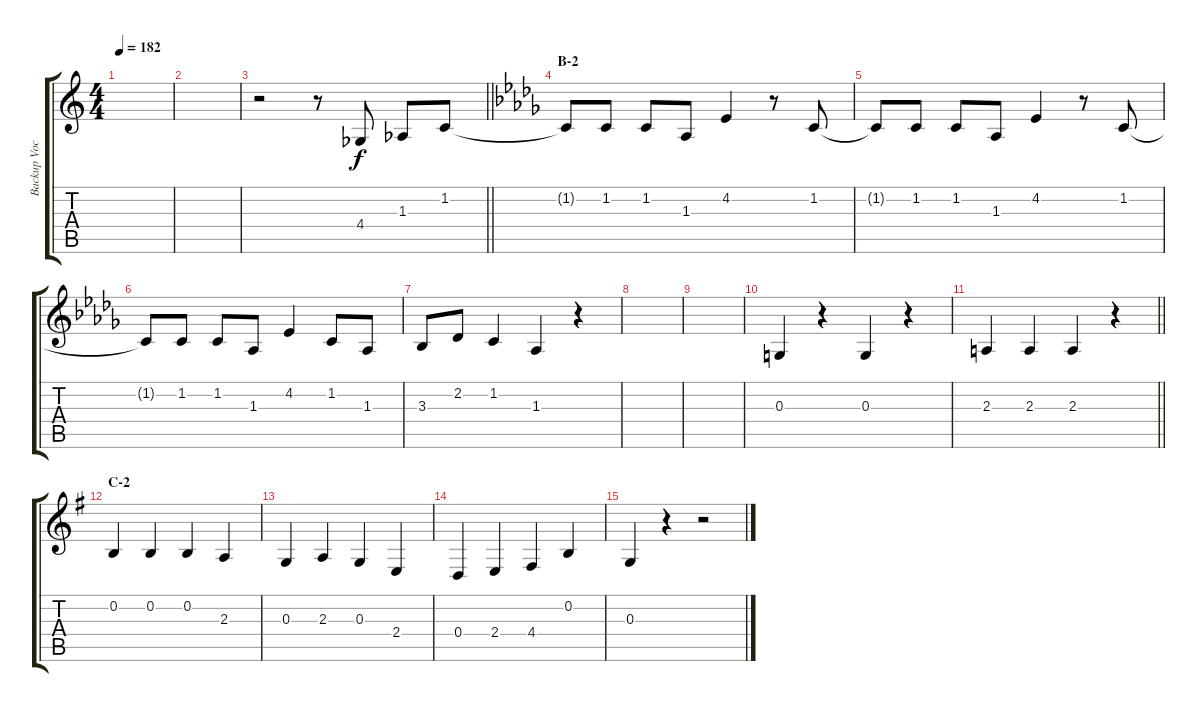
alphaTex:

\track ("Backup Vocals" "Backup Voc") {instrument altosax}
\staff {score tabs}
\tuning (E4 B3 G3 D3 A2 E2) {hide}
\ts (4 4)
\tempo 182
\clef g2
\ks c
|
|
\barLineRight lightlight
r.2 r.8 4.4{acc b}.8 1.3{acc b}.8 1.2.8 |
\section ("" "B-2")
\ks db
1.2{t}.8 1.2.8 1.2.8 1.3.8 4.2.4 r.8 1.2.8 |
1.2{t}.8 1.2.8 1.2.8 1.3.8 4.2.4 r.8 1.2.8 |
1.2{t}.8 1.2.8 1.2.8 1.3.8 4.2.4 1.2.8 1.3.8 |
3.3.8 2.2.8 1.2.4 1.3.4 r.4 |
|
|
0.3.4 r.4 0.3.4 r.4 |
\barLineRight lightlight
2.3.4 2.3.4 2.3.4 r.4 |
\section ("" "C-2")
\ks g
0.2.4 0.2.4 0.2.4 2.3.4 |
0.3.4 2.3.4 0.3.4 2.4.4 |
0.4.4 2.4.4 4.4.4 0.2.4 |
0.3.4 r.4 r.2
